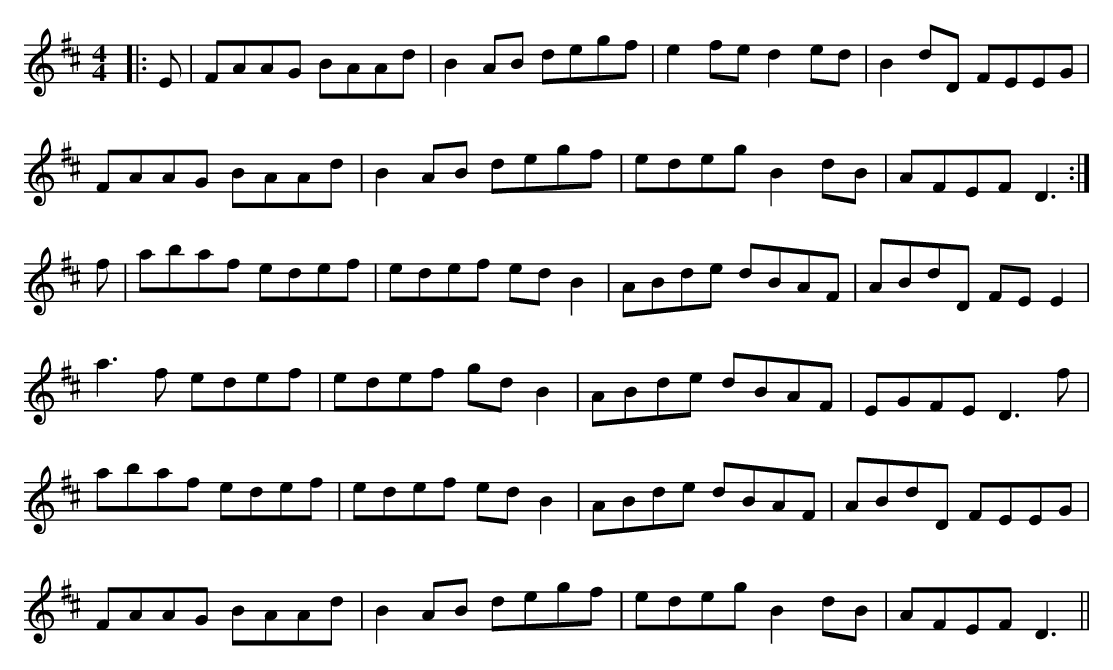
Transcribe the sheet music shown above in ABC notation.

X:1
M:4/4
K:D
|:E|FAAG BAAd|B2AB degf|e2fe d2ed|B2 dD FEEG|
FAAG BAAd|B2AB degf|edeg B2dB|AFEF D3:|
f|abaf edef|edef edB2|ABde dBAF|ABdD FEE2|
a3f edef|edef gdB2|ABde dBAF|EGFE D3f|
abaf edef|edef edB2|ABde dBAF|ABdD FEEG|
FAAG BAAd|B2AB degf|edeg B2dB|AFEF D3||
